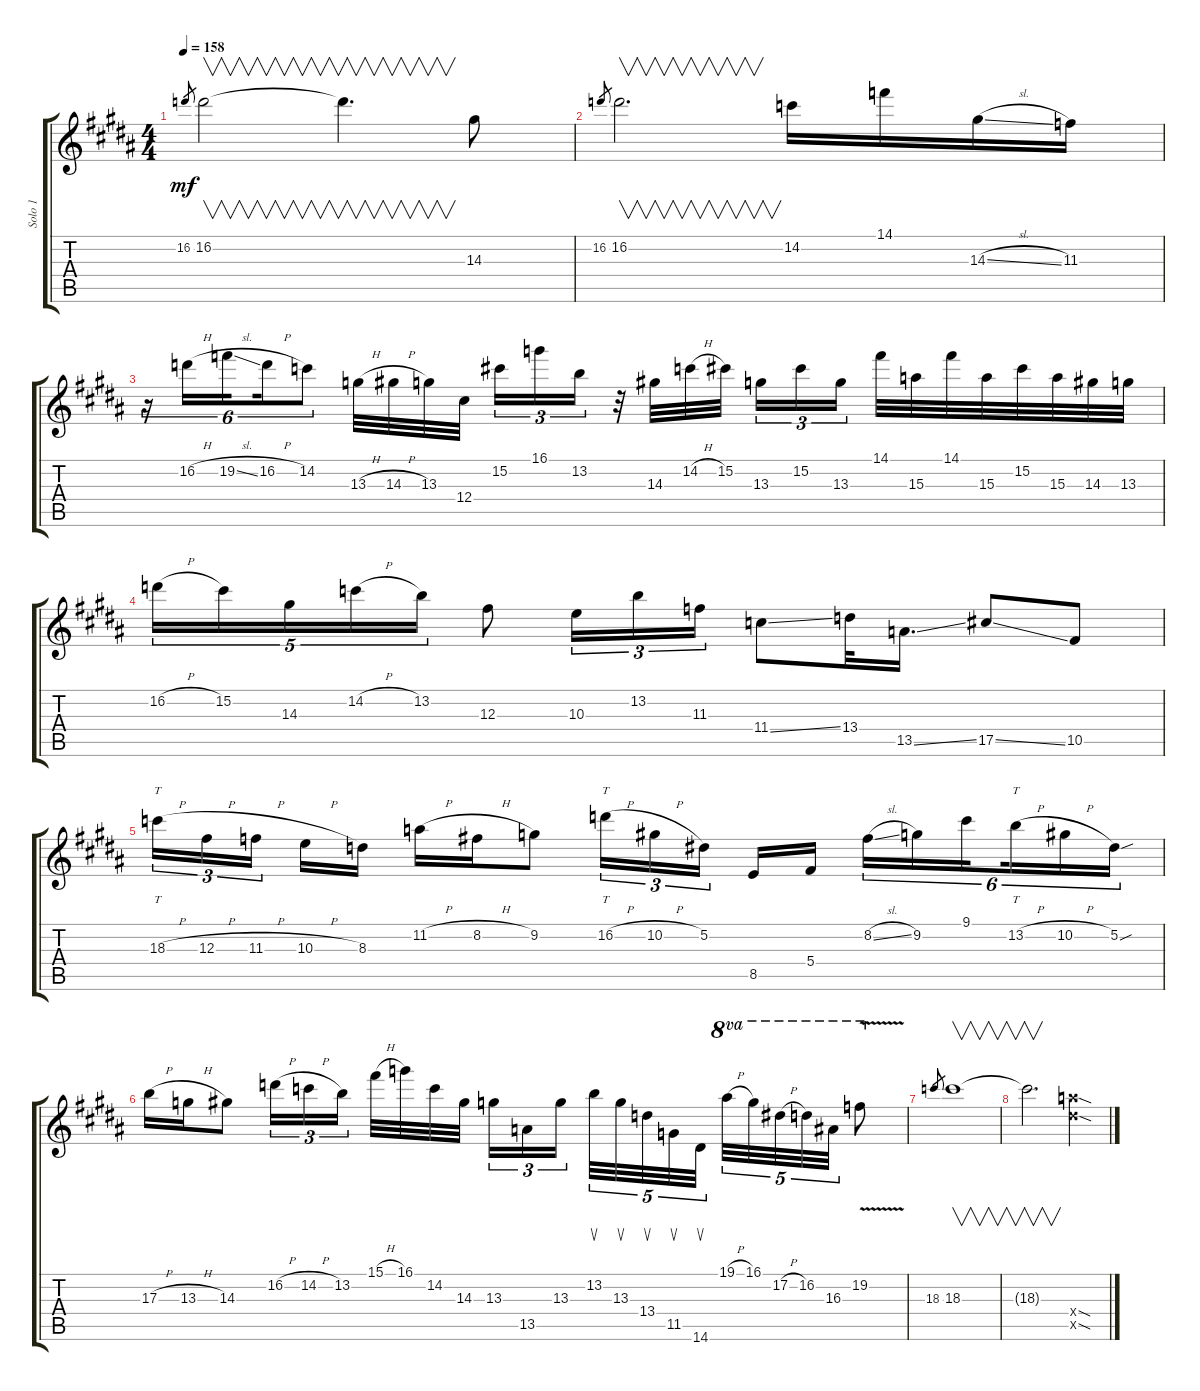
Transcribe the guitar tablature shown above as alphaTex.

\track ("Solo 1" "Solo 1") {instrument distortionguitar}
\staff {score tabs}
\tuning (Eb4 Bb3 Gb3 Db3 Ab2 Db2) {hide}
\ts (4 4)
\tempo 158
\clef g2
\ks g#minor
16.2.8{gr dy mf} 16.2.2{v} 16.2{t}.4{v d} 14.3.8 |
\ks b
16.2.8{gr} 16.2.2{v d} 14.2.16 14.1.16 14.3{sl}.16 11.3.16 |
\ks g#minor
r.16{tu (6 4)} 16.2{h}.16{tu (6 4)} 19.2{sl}.16{tu (6 4) beam splitsecondary} 16.2{h}.16{tu (6 4)} 14.2.8{tu (6 4)} 13.3{h}.32 14.3{h}.32 13.3.32 12.4.32{beam splitsecondary} 15.2.16{tu (3 2)} 16.1.16{tu (3 2)} 13.2.16{tu (3 2)} r.32 14.3.32 14.2{h}.32 15.2.32{beam splitsecondary} 13.3.16{tu (3 2)} 15.2.16{tu (3 2)} 13.3.16{tu (3 2)} 14.1.32 15.3.32 14.1.32 15.3.32 15.2.32 15.3.32 14.3.32 13.3.32 |
\ks b
16.2{h}.16{tu (5 4)} 15.2.16{tu (5 4)} 14.3.16{tu (5 4)} 14.2{h}.16{tu (5 4)} 13.2.16{tu (5 4)} 12.3.8 10.3.16{tu (3 2)} 13.2.16{tu (3 2)} 11.3.16{tu (3 2)} 11.4{ss}.8 13.4.32 13.5{ss}.16{d} 17.5{ss}.8 10.5.8 |
\ks g#minor
18.3{h}.16{tt tu (3 2)} 12.3{h}.16{tu (3 2)} 11.3{h}.16{tu (3 2) beam splitsecondary} 10.3{h}.16 8.3.16 11.2{h}.16 8.2{h}.16 9.2.8 16.2{h}.16{tt tu (3 2)} 10.2{h}.16{tu (3 2)} 5.2.16{tu (3 2) beam splitsecondary} 8.5.16 5.4.16 8.2{sl}.16{tu (6 4)} 9.2.16{tu (6 4)} 9.1.16{tu (6 4) beam splitsecondary} 13.2{h}.16{tt tu (6 4)} 10.2{h}.16{tu (6 4)} 5.2{sou}.16{tu (6 4)} |
\ks b
17.3{h}.16 13.3{h}.16 14.3.8 16.2{h}.16{tu (3 2)} 14.2{h}.16{tu (3 2)} 13.2.16{tu (3 2) beam splitsecondary} 15.1{h}.32 16.1.32 14.2.32 14.3.32 13.3.16{tu (3 2)} 13.5.16{tu (3 2)} 13.3.16{tu (3 2) beam splitsecondary} 13.2.32{su tu (5 4)} 13.3.32{su tu (5 4)} 13.4.32{su tu (5 4)} 11.5.32{su tu (5 4)} 14.6.32{su tu (5 4)} 19.1{h}.32{tu (5 4) ot 8va} 16.1.32{tu (5 4) ot 8va} 17.2{h}.32{tu (5 4) ot 8va} 16.2.32{tu (5 4) ot 8va} 16.3.32{tu (5 4) ot 8va} 19.2{v}.8{ot 8va} |
\ks g#minor
18.3.8{gr} 18.3.1{v} |
\ks b
18.3{t}.2{v d} (20.4{sod x} 19.5{sod x}).4
